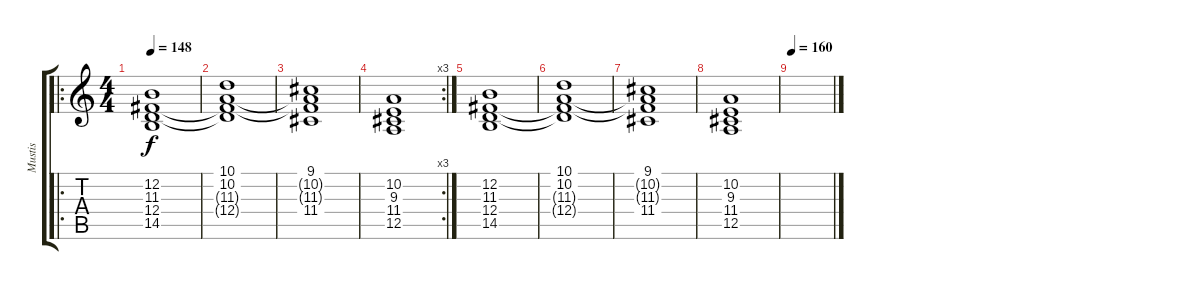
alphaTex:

\track ("Mustis" "Mustis") {instrument voiceoohs}
\staff {score tabs}
\tuning (E4 B3 G3 D3 A2 E2) {hide}
\ro
\ts (4 4)
\tempo 148
\clef g2
\ks c
(12.2 11.3 12.4 14.5).1{dy f} |
(10.1 10.2 11.3{t} 12.4{t}).1 |
(9.1 10.2{t} 11.3{t} 11.4).1 |
\rc 3
(10.2 9.3 11.4 12.5).1 |
(12.2 11.3 12.4 14.5).1 |
(10.1 10.2 11.3{t} 12.4{t}).1 |
(9.1 10.2{t} 11.3{t} 11.4).1 |
(10.2 9.3 11.4 12.5).1 |
\tempo 160
